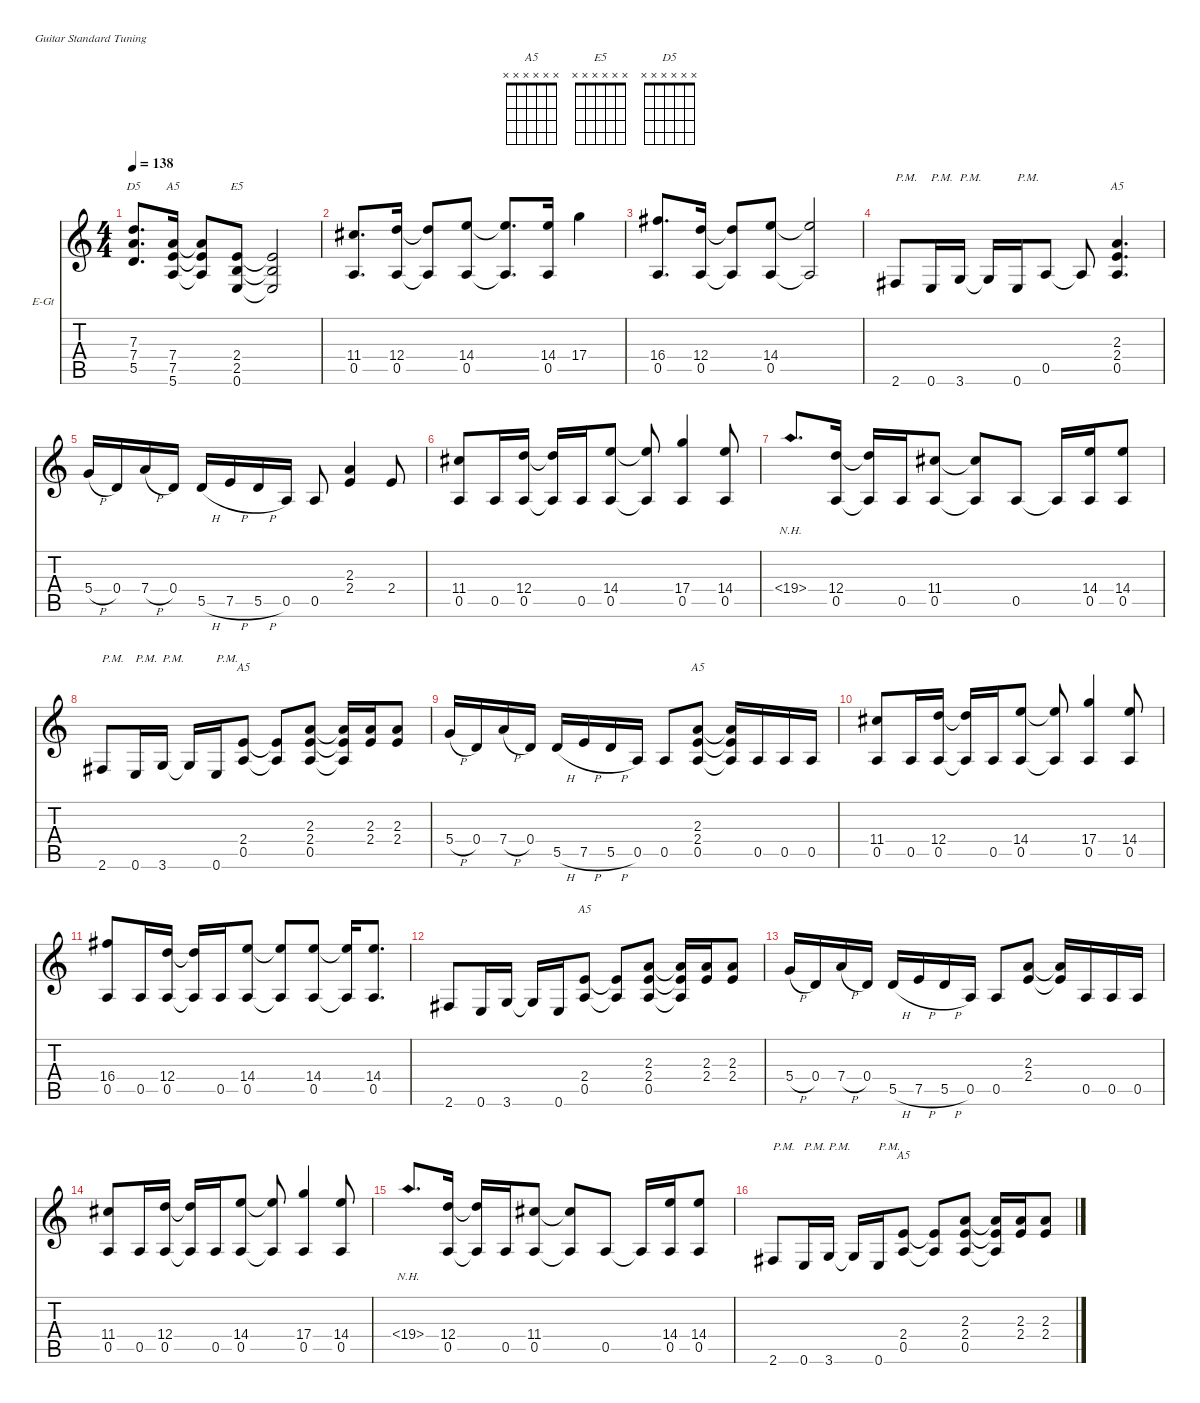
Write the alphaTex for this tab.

\hideDynamics
\bracketExtendMode nobrackets
\firstSystemTrackNameOrientation horizontal
\otherSystemsTrackNameOrientation horizontal
\track ("Joe Satriani" "E-Gt") {instrument distortionguitar}
\staff {score tabs}
\tuning (E4 B3 G3 D3 A2 E2)
\chord ("A5" x x x x x x)
\chord ("E5" x x x x x x)
\chord ("D5" x x x x x x)
\ts (4 4)
\tempo 138
\clef g2
\ks c
(7.3 7.4 5.5).8{d ch "D5" dy f beam Up} (7.4 7.5 5.6).16{ch "A5" beam Up} (7.4{t} 7.5{t} 5.6{t}).8{beam Up} (2.4 2.5 0.6).8{ch "E5" beam Up} (2.4{t} 2.5{t} 0.6{t}).2{beam Up} |
(11.4{acc #} 0.5).8{d beam Up} (12.4 0.5).16{beam Up} (12.4{t} 0.5{t}).8{beam Up} (14.4 0.5).8{beam Up} (14.4{t} 0.5{t}).8{d beam Up} (14.4 0.5).16{beam Up} 17.4.4{beam Down} |
(16.4{acc #} 0.5).8{d beam Up} (12.4 0.5).16{beam Up} (12.4{t} 0.5{t}).8{beam Up} (14.4 0.5).8{beam Up} (14.4{t} 0.5{t}).2{beam Up} |
2.6{acc #}.8{txt "P.M." beam Up} 0.6.16{txt "P.M." beam Up} 3.6.16{txt "P.M." beam Up} 3.6{t}.16{beam Up} 0.6.16{txt "P.M." beam Up} 0.5.8{beam Up} 0.5{t}.8{beam Up} (2.3 2.4 0.5).4{d ch "A5" beam Up} |
5.4{h}.16{beam Up} 0.4.16{beam Up} 7.4{h}.16{beam Up} 0.4.16{beam Up} 5.5{h}.16{beam Up} 7.5{h}.16{beam Up} 5.5{h}.16{beam Up} 0.5.16{beam Up} 0.5.8{beam Up} (2.3 2.4).4{beam Up} 2.4.8{beam Up} |
(11.4{acc #} 0.5).8{beam Up} 0.5.16{beam Up} (12.4 0.5).16{beam Up} (12.4{t} 0.5{t}).16{beam Up} 0.5.16{beam Up} (14.4 0.5).8{beam Up} (14.4{t} 0.5{t}).8{beam Up} (17.4 0.5).4{beam Up} (14.4 0.5).8{beam Up} |
19.4{nh}.8{d beam Up} (12.4 0.5).16{beam Up} (12.4{t} 0.5{t}).16{beam Up} 0.5.16{beam Up} (11.4{acc #} 0.5).8{beam Up} (11.4{t acc #} 0.5{t}).8{beam Up} 0.5.8{beam Up} 0.5{t}.16{beam Up} (14.4 0.5).16{beam Up} (14.4 0.5).8{beam Up} |
2.6{acc #}.8{txt "P.M." beam Up} 0.6.16{txt "P.M." beam Up} 3.6.16{txt "P.M." beam Up} 3.6{t}.16{beam Up} 0.6.16{txt "P.M." beam Up} (2.4 0.5).8{ch "A5" beam Up} (2.4{t} 0.5{t}).8{beam Up} (2.3 2.4 0.5).8{beam Up} (2.3{t} 2.4{t} 0.5{t}).16{beam Up} (2.3 2.4).16{beam Up} (2.3 2.4).8{beam Up} |
5.4{h}.16{beam Up} 0.4.16{beam Up} 7.4{h}.16{beam Up} 0.4.16{beam Up} 5.5{h}.16{beam Up} 7.5{h}.16{beam Up} 5.5{h}.16{beam Up} 0.5.16{beam Up} 0.5.8{beam Up} (2.3 2.4 0.5).8{ch "A5" beam Up} (2.3{t} 2.4{t} 0.5{t}).16{beam Up} 0.5.16{beam Up} 0.5.16{beam Up} 0.5.16{beam Up} |
(11.4{acc #} 0.5).8{beam Up} 0.5.16{beam Up} (12.4 0.5).16{beam Up} (12.4{t} 0.5{t}).16{beam Up} 0.5.16{beam Up} (14.4 0.5).8{beam Up} (14.4{t} 0.5{t}).8{beam Up} (17.4 0.5).4{beam Up} (14.4 0.5).8{beam Up} |
(16.4{acc #} 0.5).8{beam Up} 0.5.16{beam Up} (12.4 0.5).16{beam Up} (12.4{t} 0.5{t}).16{beam Up} 0.5.16{beam Up} (14.4 0.5).8{beam Up} (14.4{t} 0.5{t}).8{beam Up} (14.4 0.5).8{beam Up} (14.4{t} 0.5{t}).16{beam Up} (14.4 0.5).8{d beam Up} |
2.6{acc #}.8{beam Up} 0.6.16{beam Up} 3.6.16{beam Up} 3.6{t}.16{beam Up} 0.6.16{beam Up} (2.4 0.5).8{ch "A5" beam Up} (2.4{t} 0.5{t}).8{beam Up} (2.3 2.4 0.5).8{beam Up} (2.3{t} 2.4{t} 0.5{t}).16{beam Up} (2.3 2.4).16{beam Up} (2.3 2.4).8{beam Up} |
5.4{h}.16{beam Up} 0.4.16{beam Up} 7.4{h}.16{beam Up} 0.4.16{beam Up} 5.5{h}.16{beam Up} 7.5{h}.16{beam Up} 5.5{h}.16{beam Up} 0.5.16{beam Up} 0.5.8{beam Up} (2.3 2.4).8{beam Up} (2.3{t} 2.4{t}).16{beam Up} 0.5.16{beam Up} 0.5.16{beam Up} 0.5.16{beam Up} |
(11.4{acc #} 0.5).8{beam Up} 0.5.16{beam Up} (12.4 0.5).16{beam Up} (12.4{t} 0.5{t}).16{beam Up} 0.5.16{beam Up} (14.4 0.5).8{beam Up} (14.4{t} 0.5{t}).8{beam Up} (17.4 0.5).4{beam Up} (14.4 0.5).8{beam Up} |
19.4{nh}.8{d beam Up} (12.4 0.5).16{beam Up} (12.4{t} 0.5{t}).16{beam Up} 0.5.16{beam Up} (11.4{acc #} 0.5).8{beam Up} (11.4{t acc #} 0.5{t}).8{beam Up} 0.5.8{beam Up} 0.5{t}.16{beam Up} (14.4 0.5).16{beam Up} (14.4 0.5).8{beam Up} |
2.6{acc #}.8{txt "P.M." beam Up} 0.6.16{txt "P.M." beam Up} 3.6.16{txt "P.M." beam Up} 3.6{t}.16{beam Up} 0.6.16{txt "P.M." beam Up} (2.4 0.5).8{ch "A5" beam Up} (2.4{t} 0.5{t}).8{beam Up} (2.3 2.4 0.5).8{beam Up} (2.3{t} 2.4{t} 0.5{t}).16{beam Up} (2.3 2.4).16{beam Up} (2.3 2.4).8{beam Up}
